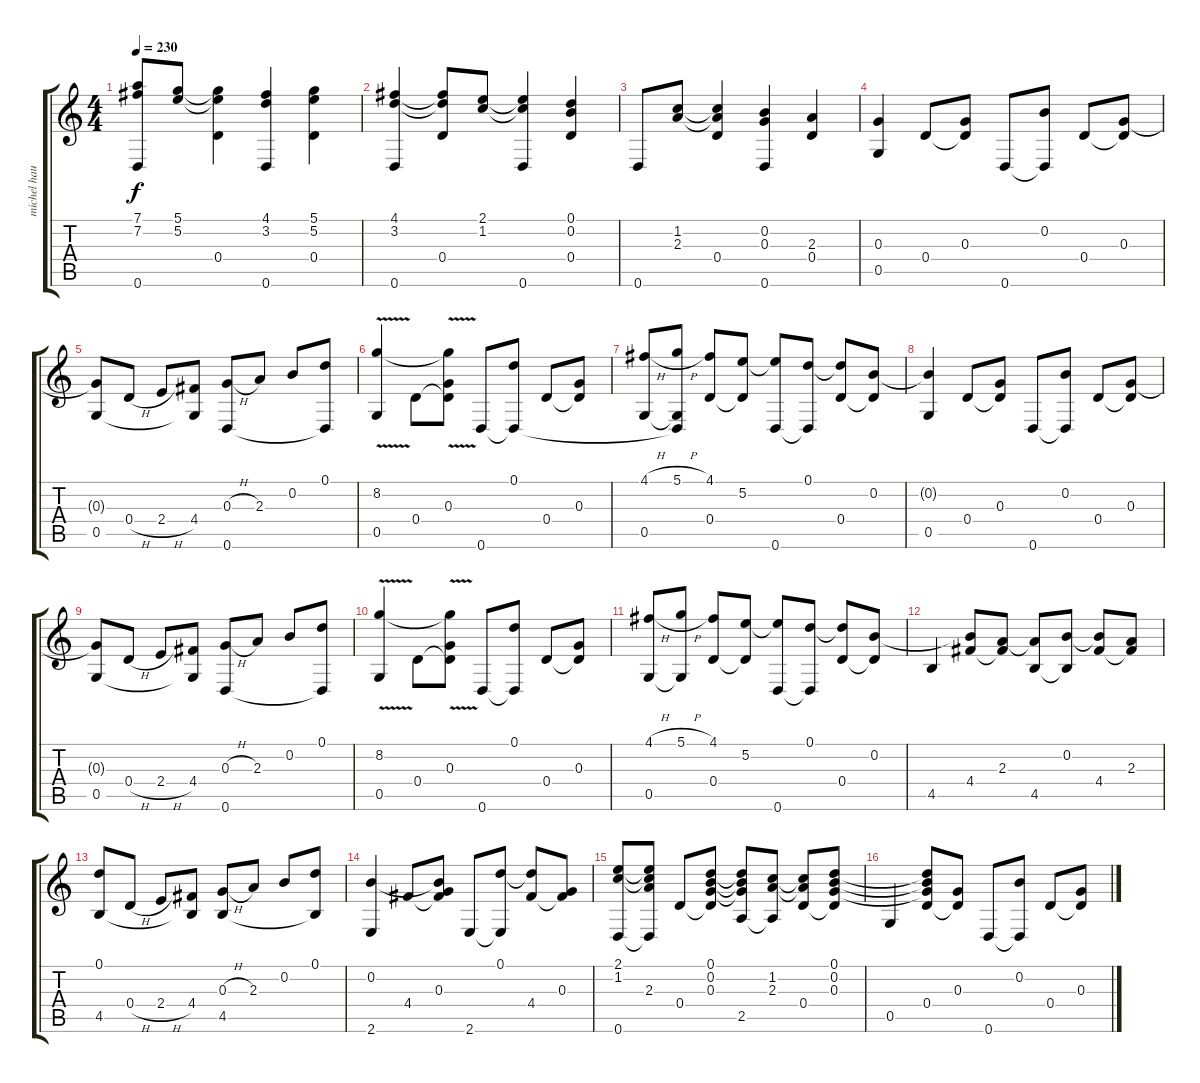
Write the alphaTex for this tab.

\track ("michel haumont" "michel hau") {instrument acousticguitarnylon}
\staff {score tabs}
\tuning (D4 B3 G3 D3 G2 D2) {hide}
\ts (4 4)
\tempo 230
\clef g2
\ks c
(7.1{t} 7.2{t} 0.6).8{dy f} (5.1 5.2).8 (5.1{t} 5.2{t} 0.4).4 (4.1 3.2 0.6).4 (5.1 5.2 0.4).4 |
(4.1 3.2 0.6).4 (4.1{t} 3.2{t} 0.4).8 (2.1 1.2).8 (2.1{t} 1.2{t} 0.6).4 (0.1 0.2 0.4).4 |
0.6.8 (1.2 2.3).8 (1.2{t} 2.3{t} 0.4).4 (0.2 0.3 0.6).4 (2.3 0.4).4 |
(0.3 0.5).4 0.4.8 (0.3 0.4{t}).8 0.6.8 (0.2 0.6{t}).8 0.4.8 (0.3 0.4{t}).8 |
(0.3{t} 0.5).8 0.4{h}.8 2.4{h}.8 (4.4 0.5{t}).8 (0.3{h} 0.6).8 2.3.8 0.2.8 (0.1 0.6{t}).8 |
(8.2{v} 0.5{v}).4 0.4.8 (8.2{t} 0.3 0.4{t}).8 0.6.8 (0.1 0.6{t}).8 0.4.8 (0.3 0.4{t}).8 |
(4.1{h} 0.5).8 (5.1{h} 0.5{t} 0.6{t}).8 (4.1 0.4).8 (5.2 0.4{t}).8 (5.2{t} 0.6).8 (0.1 0.6{t}).8 (0.1{t} 0.4).8 (0.2 0.4{t}).8 |
(0.2{t} 0.5).4 0.4.8 (0.3 0.4{t}).8 0.6.8 (0.2 0.6{t}).8 0.4.8 (0.3 0.4{t}).8 |
(0.3{t} 0.5).8 0.4{h}.8 2.4{h}.8 (4.4 0.5{t}).8 (0.3{h} 0.6).8 2.3.8 0.2.8 (0.1 0.6{t}).8 |
(8.2{v} 0.5{v}).4 0.4.8 (8.2{t} 0.3 0.4{t}).8 0.6.8 (0.1 0.6{t}).8 0.4.8 (0.3 0.4{t}).8 |
(4.1{h} 0.5).8 (5.1{h} 0.5{t}).8 (4.1 0.4).8 (5.2 0.4{t}).8 (5.2{t} 0.6).8 (0.1 0.6{t}).8 (0.1{t} 0.4).8 (0.2 0.4{t}).8 |
4.5.4 (0.2{t} 4.4).8 (2.3 4.4{t}).8 (2.3{t} 4.5).8 (0.2 4.5{t}).8 (0.2{t} 4.4).8 (2.3 4.4{t}).8 |
(0.1 4.5).8 0.4{h}.8 2.4{h}.8 (4.4 4.5{t}).8 (0.3{h} 4.5).8 2.3.8 0.2.8 (0.1 4.5{t}).8 |
(0.2 2.6).4 4.4.8 (0.2{t} 0.3 4.4{t}).8 2.6.8 (0.1 2.6{t}).8 (0.1{t} 4.4).8 (0.3 4.4{t}).8 |
(2.1 1.2 0.6).8 (2.1{t} 1.2{t} 2.3 0.6{t}).8 0.4.8 (0.1 0.2 0.3 0.4{t}).8 (0.1{t} 0.2{t} 0.3{t} 2.5).8 (1.2 2.3 2.5{t}).8 (1.2{t} 2.3{t} 0.4).8 (0.1 0.2 0.3 0.4{t}).8 |
0.5.4 (0.1{t} 0.2{t} 0.3{t} 0.4).8 (0.3 0.4{t}).8 0.6.8 (0.2 0.6{t}).8 0.4.8 (0.3 0.4{t}).8
